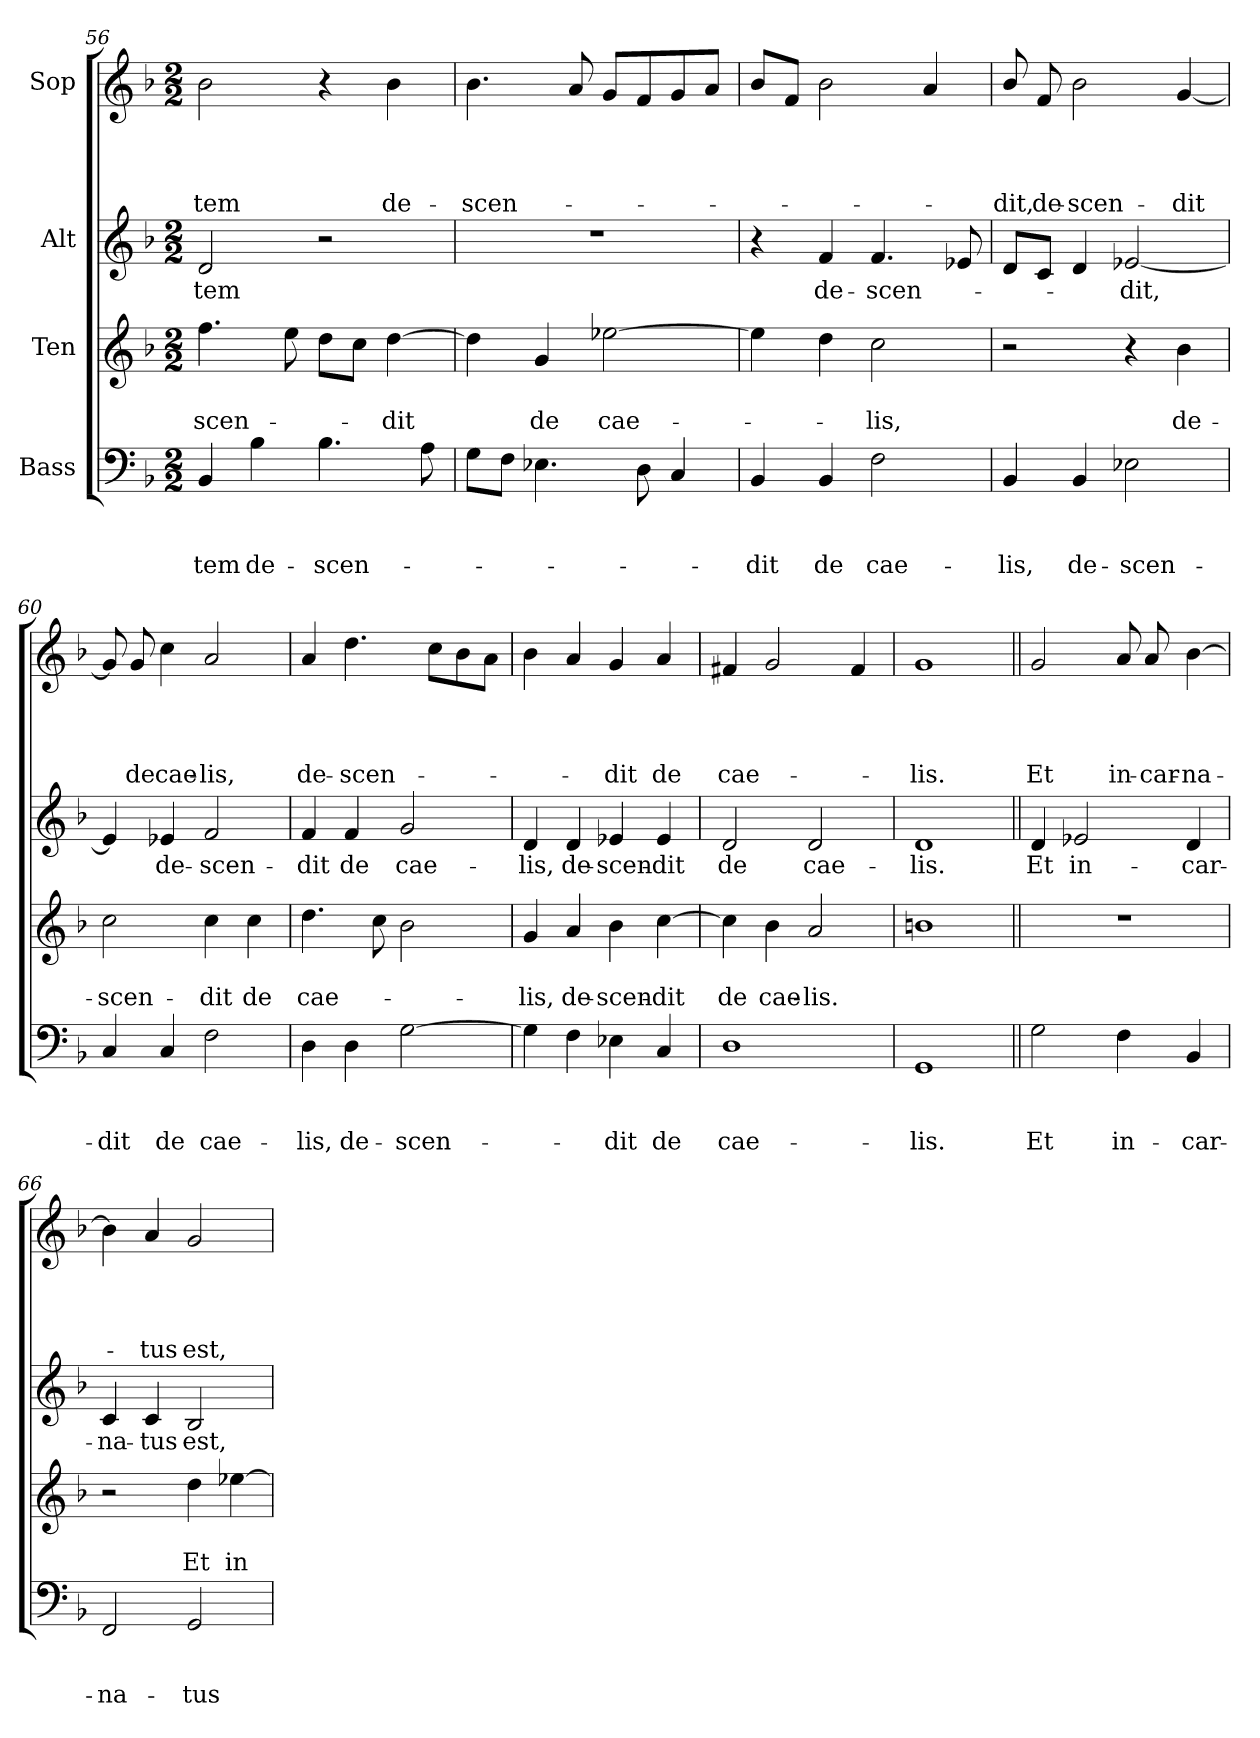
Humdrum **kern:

**kern	**text	**text	**text	**kern	**text	**text	**kern	**text	**kern	**text	**text	**text	**text
*part4	*part4	*part4	*part4	*part3	*part3	*part3	*part2	*part2	*part1	*part1	*part1	*part1	*part1
*staff4	*staff4	*staff4	*staff4	*staff3	*staff3	*staff3	*staff2	*staff2	*staff1	*staff1	*staff1	*staff1	*staff1
*I"Bass	*	*	*	*I"Ten	*	*	*I"Alt	*	*I"Sop	*	*	*	*
*clefF4	*	*	*	*clefG2	*	*	*clefG2	*	*clefG2	*	*	*	*
*k[b-]	*	*	*	*k[b-]	*	*	*k[b-]	*	*k[b-]	*	*	*	*
*F:	*	*	*	*F:	*	*	*F:	*	*F:	*	*	*	*
*M2/2	*	*	*	*M2/2	*	*	*M2/2	*	*M2/2	*	*	*	*
=56	=56	=56	=56	=56	=56	=56	=56	=56	=56	=56	=56	=56	=56
!	!	!	!LO:LY:b	!	!	!LO:LY:b	!	!LO:LY:b	!	!	!	!	!LO:LY:b
4BB-/	.	.	-tem	4.ff\	.	-scen-	2d/	-tem	2b-\	.	.	.	-tem
!	!	!	!LO:LY:b	!	!	!	!	!	!	!	!	!	!
4B-\	.	.	de-	.	.	.	.	.	.	.	.	.	.
.	.	.	.	8ee\	.	.	.	.	.	.	.	.	.
!	!	!	!LO:LY:b	!	!	!	!	!	!	!	!	!	!
4.B-\	.	.	-scen-	8dd\L	.	.	2r	.	4r	.	.	.	.
.	.	.	.	8cc\J	.	.	.	.	.	.	.	.	.
!	!	!	!	!	!	!LO:LY:b	!	!	!	!	!	!	!LO:LY:b
.	.	.	.	[>4dd\	.	-dit	.	.	4b-\	.	.	.	de-
8A\	.	.	.	.	.	.	.	.	.	.	.	.	.
=57	=57	=57	=57	=57	=57	=57	=57	=57	=57	=57	=57	=57	=57
!	!	!	!	!	!	!	!	!	!	!	!	!	!LO:LY:b
8G\L	.	.	.	4dd\]	.	.	1r	.	4.b-\	.	.	.	-scen-
8F\J	.	.	.	.	.	.	.	.	.	.	.	.	.
!	!	!	!	!	!	!LO:LY:b	!	!	!	!	!	!	!
4.E-X\	.	.	.	4g/	.	de	.	.	.	.	.	.	.
.	.	.	.	.	.	.	.	.	8a/	.	.	.	.
!	!	!	!	!	!	!LO:LY:b	!	!	!	!	!	!	!
.	.	.	.	[>2ee-X\	.	cae-	.	.	8g/L	.	.	.	.
8D\	.	.	.	.	.	.	.	.	8f/	.	.	.	.
4C/	.	.	.	.	.	.	.	.	8g/	.	.	.	.
.	.	.	.	.	.	.	.	.	8a/J	.	.	.	.
=58	=58	=58	=58	=58	=58	=58	=58	=58	=58	=58	=58	=58	=58
!	!	!	!LO:LY:b	!	!	!	!	!	!	!	!	!	!
4BB-/	.	.	-dit	4ee-\]	.	.	4r	.	8b-/L	.	.	.	.
.	.	.	.	.	.	.	.	.	8f/J	.	.	.	.
!	!	!	!LO:LY:b	!	!	!	!	!LO:LY:b	!	!	!	!	!
4BB-/	.	.	de	4dd\	.	.	4f/	de-	2b-\	.	.	.	.
!	!	!	!LO:LY:b	!	!	!LO:LY:b	!	!LO:LY:b	!	!	!	!	!
2F\	.	.	cae-	2cc\	.	-lis,	4.f/	-scen-	.	.	.	.	.
.	.	.	.	.	.	.	.	.	4a/	.	.	.	.
.	.	.	.	.	.	.	8e-X/	.	.	.	.	.	.
=59	=59	=59	=59	=59	=59	=59	=59	=59	=59	=59	=59	=59	=59
!	!	!	!LO:LY:b	!	!	!	!	!	!	!	!	!	!LO:LY:b
4BB-/	.	.	-lis,	2r	.	.	8d/L	.	8b-/	.	.	.	-dit,
!	!	!	!	!	!	!	!	!	!	!	!	!	!LO:LY:b
.	.	.	.	.	.	.	8c/J	.	8f/	.	.	.	de-
!	!	!	!LO:LY:b	!	!	!	!	!	!	!	!	!	!LO:LY:b
4BB-/	.	.	de-	.	.	.	4d/	.	2b-\	.	.	.	-scen-
!	!	!	!LO:LY:b	!	!	!	!	!LO:LY:b	!	!	!	!	!
2E-X\	.	.	-scen-	4r	.	.	[<2e-X/	-dit,	.	.	.	.	.
!	!	!	!	!	!	!LO:LY:b	!	!	!	!	!	!	!LO:LY:b
.	.	.	.	4b-\	.	de-	.	.	[>4g/	.	.	.	-dit
=60	=60	=60	=60	=60	=60	=60	=60	=60	=60	=60	=60	=60	=60
!	!	!	!LO:LY:b	!	!	!LO:LY:b	!	!	!	!	!	!	!
4C/	.	.	-dit	2cc\	.	-scen-	4e-/]	.	8g/]	.	.	.	.
!	!	!	!	!	!	!	!	!	!	!	!	!	!LO:LY:b
.	.	.	.	.	.	.	.	.	8g/	.	.	.	de
!	!	!	!LO:LY:b	!	!	!	!	!LO:LY:b	!	!	!	!	!LO:LY:b
4C/	.	.	de	.	.	.	4e-X/	de-	4cc\	.	.	.	cae-
!	!	!	!LO:LY:b	!	!	!LO:LY:b	!	!LO:LY:b	!	!	!	!	!LO:LY:b
2F\	.	.	cae-	4cc\	.	-dit	2f/	-scen-	2a/	.	.	.	-lis,
!	!	!	!	!	!	!LO:LY:b	!	!	!	!	!	!	!
.	.	.	.	4cc\	.	de	.	.	.	.	.	.	.
!!LO:LB:g=z
=61	=61	=61	=61	=61	=61	=61	=61	=61	=61	=61	=61	=61	=61
!	!	!	!LO:LY:b	!	!	!LO:LY:b	!	!LO:LY:b	!	!	!	!	!LO:LY:b
4D\	.	.	-lis,	4.dd\	.	cae-	4f/	-dit	4a/	.	.	.	de-
!	!	!	!LO:LY:b	!	!	!	!	!LO:LY:b	!	!	!	!	!LO:LY:b
4D\	.	.	de-	.	.	.	4f/	de	4.dd\	.	.	.	-scen-
.	.	.	.	8cc\	.	.	.	.	.	.	.	.	.
!	!	!	!LO:LY:b	!	!	!	!	!LO:LY:b	!	!	!	!	!
[>2G\	.	.	-scen-	2b-\	.	.	2g/	cae-	.	.	.	.	.
.	.	.	.	.	.	.	.	.	8cc\L	.	.	.	.
.	.	.	.	.	.	.	.	.	8b-\	.	.	.	.
.	.	.	.	.	.	.	.	.	8a\J	.	.	.	.
=62	=62	=62	=62	=62	=62	=62	=62	=62	=62	=62	=62	=62	=62
!	!	!	!	!	!	!LO:LY:b	!	!LO:LY:b	!	!	!	!	!
4G\]	.	.	.	4g/	.	-lis,	4d/	-lis,	4b-\	.	.	.	.
!	!	!	!	!	!	!LO:LY:b	!	!LO:LY:b	!	!	!	!	!
4F\	.	.	.	4a/	.	de-	4d/	de-	4a/	.	.	.	.
!	!	!	!LO:LY:b	!	!	!LO:LY:b	!	!LO:LY:b	!	!	!	!	!LO:LY:b
4E-X\	.	.	-dit	4b-\	.	-scen-	4e-X/	-scen-	4g/	.	.	.	-dit
!	!	!	!LO:LY:b	!	!	!LO:LY:b	!	!LO:LY:b	!	!	!	!	!LO:LY:b
4C/	.	.	de	[>4cc\	.	-dit	4e-/	-dit	4a/	.	.	.	de
=63	=63	=63	=63	=63	=63	=63	=63	=63	=63	=63	=63	=63	=63
!	!	!	!LO:LY:b	!	!	!LO:LY:b	!	!LO:LY:b	!	!	!	!	!LO:LY:b
1D	.	.	cae-	4cc\]	.	de	2d/	de	4f#X/	.	.	.	cae-
!	!	!	!	!	!	!LO:LY:b	!	!	!	!	!	!	!
.	.	.	.	4b-\	.	cae-	.	.	2g/	.	.	.	.
!	!	!	!	!	!	!LO:LY:b	!	!LO:LY:b	!	!	!	!	!
.	.	.	.	2a/	.	-lis.	2d/	cae-	.	.	.	.	.
.	.	.	.	.	.	.	.	.	4f#/	.	.	.	.
=64	=64	=64	=64	=64	=64	=64	=64	=64	=64	=64	=64	=64	=64
!	!	!	!LO:LY:b	!	!	!	!	!LO:LY:b	!	!	!	!	!LO:LY:b
1GG	.	.	-lis.	1bn	.	.	1d	-lis.	1g	.	.	.	-lis.
=65||	=65||	=65||	=65||	=65||	=65||	=65||	=65||	=65||	=65||	=65||	=65||	=65||	=65||
!	!	!	!LO:LY:b	!	!	!	!	!LO:LY:b	!	!	!	!	!LO:LY:b
2G\	.	.	Et	1r	.	.	4d/	Et	2g/	.	.	.	Et
!	!	!	!	!	!	!	!	!LO:LY:b	!	!	!	!	!
.	.	.	.	.	.	.	2e-X/	in-	.	.	.	.	.
!	!	!	!LO:LY:b	!	!	!	!	!	!	!	!	!	!LO:LY:b
4F\	.	.	in-	.	.	.	.	.	8a/	.	.	.	in-
!	!	!	!	!	!	!	!	!	!	!	!	!	!LO:LY:b
.	.	.	.	.	.	.	.	.	8a/	.	.	.	-car-
!	!	!	!LO:LY:b	!	!	!	!	!LO:LY:b	!	!	!	!	!LO:LY:b
4BB-/	.	.	-car-	.	.	.	4d/	-car-	[>4b-\	.	.	.	-na-
=66	=66	=66	=66	=66	=66	=66	=66	=66	=66	=66	=66	=66	=66
!	!	!	!LO:LY:b	!	!	!	!	!LO:LY:b	!	!	!	!	!
2FF/	.	.	-na-	2r	.	.	4c/	-na-	4b-\]	.	.	.	.
!	!	!	!	!	!	!	!	!LO:LY:b	!	!	!	!	!LO:LY:b
.	.	.	.	.	.	.	4c/	-tus	4a/	.	.	.	-tus
!	!	!	!LO:LY:b	!	!	!LO:LY:b	!	!LO:LY:b	!	!	!	!	!LO:LY:b
2GG/	.	.	-tus	4dd\	.	Et	2B-/	est,	2g/	.	.	.	est,
!	!	!	!	!	!	!LO:LY:b	!	!	!	!	!	!	!
.	.	.	.	[>4ee-X\	.	in-	.	.	.	.	.	.	.
=	=	=	=	=	=	=	=	=	=	=	=	=	=
*-	*-	*-	*-	*-	*-	*-	*-	*-	*-	*-	*-	*-	*-
